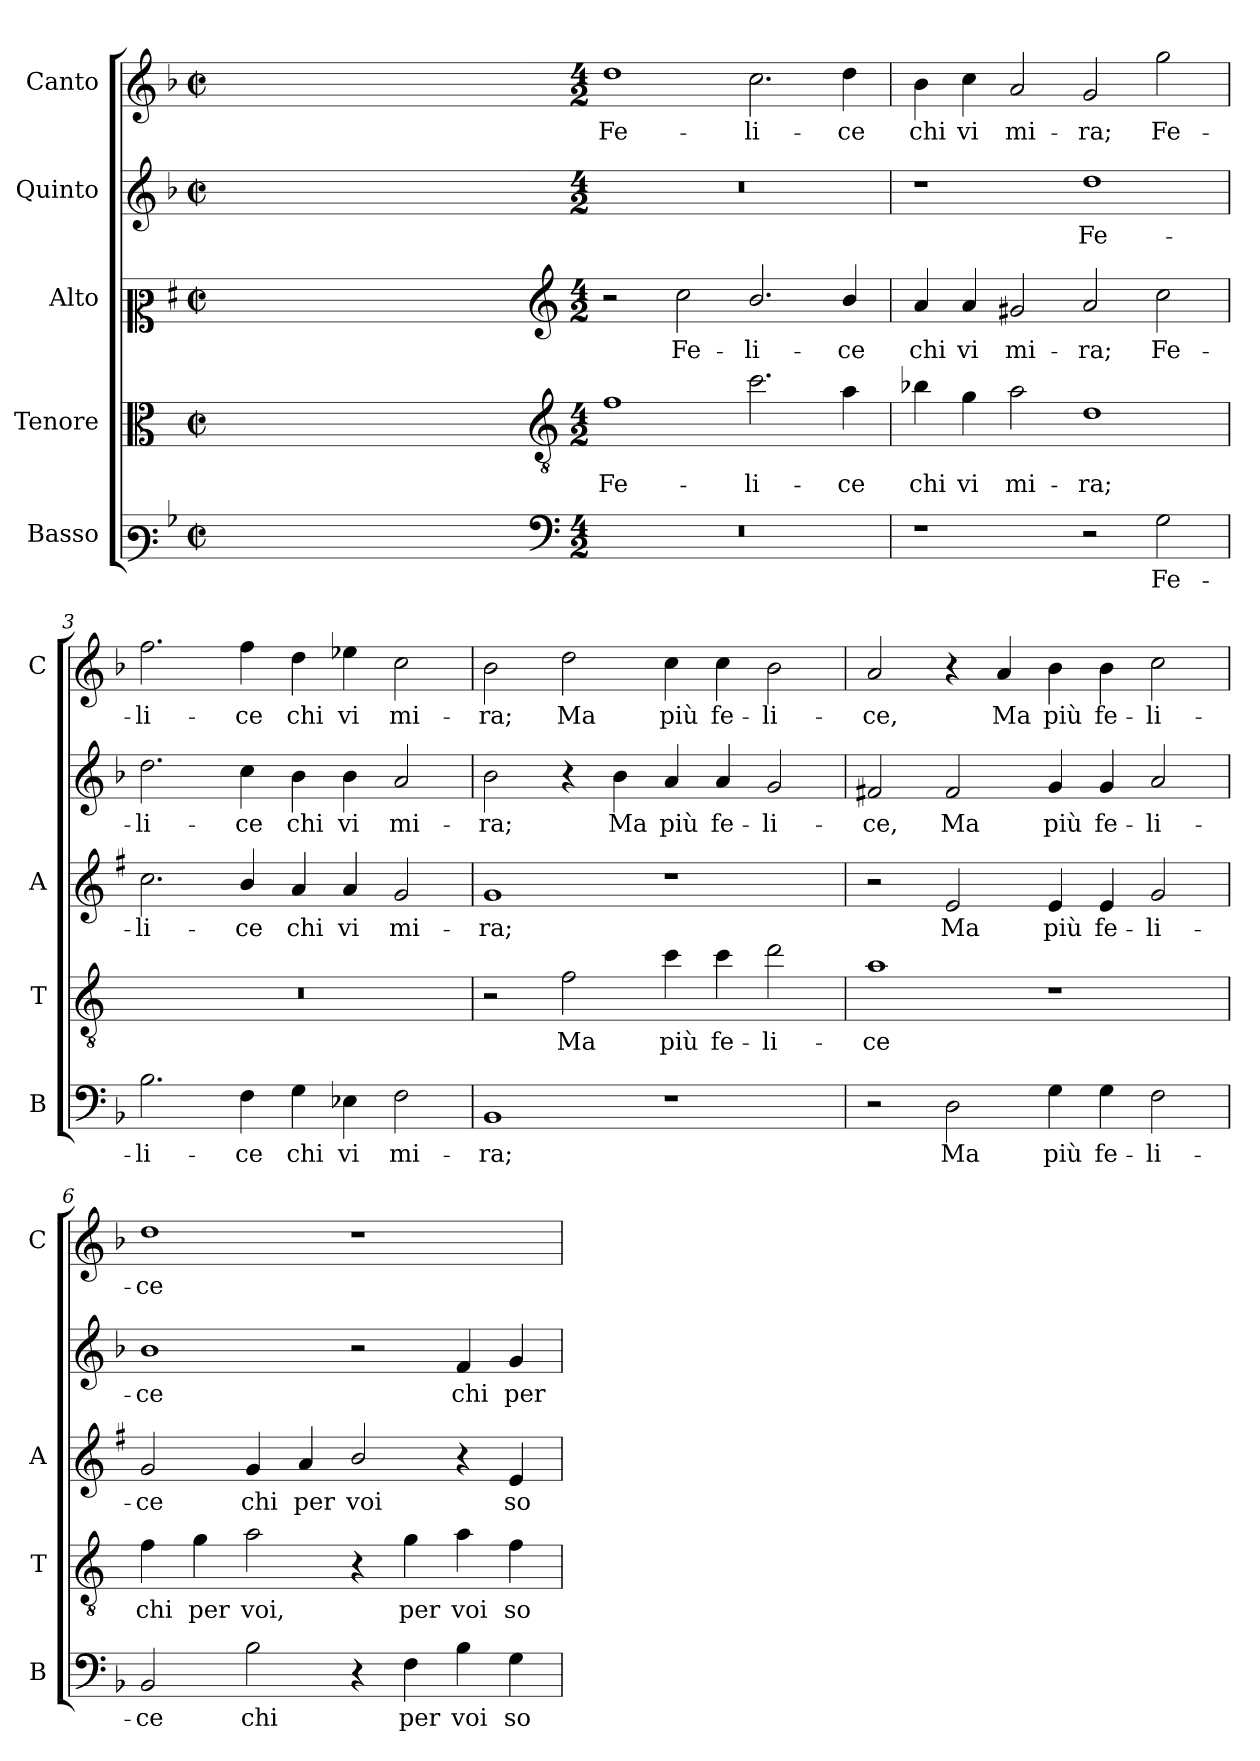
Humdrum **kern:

**kern	**text	**kern	**text	**kern	**text	**kern	**text	**kern	**text
*part5	*part5	*part4	*part4	*part3	*part3	*part2	*part2	*part1	*part1
*staff5	*staff5	*staff4	*staff4	*staff3	*staff3	*staff2	*staff2	*staff1	*staff1
*I"Basso	*	*I"Tenore	*	*I"Alto	*	*I"Quinto	*	*I"Canto	*
*I'B	*	*I'T	*	*I'A	*	*	*	*I'C	*
*clefF3	*	*clefC3	*	*clefC2	*	*clefG2	*	*clefG2	*
*	*	*ITrd4c7	*	*ITrd1c2	*	*	*	*	*
*k[b-]	*	*k[b-]	*	*k[b-]	*	*k[b-]	*	*k[b-]	*
*F:	*	*F:	*	*F:	*	*F:	*	*F:	*
*M2/2	*	*M2/2	*	*M2/2	*	*M2/2	*	*M2/2	*
*met(c|)	*	*met(c|)	*	*met(c|)	*	*met(c|)	*	*met(c|)	*
=	=	=	=	=	=	=	=	=	=
1ryy	.	1ryy	.	1ryy	.	1ryy	.	1ryy	.
=1X-	=1X-	=1X-	=1X-	=1X-	=1X-	=1X-	=1X-	=1X-	=1X-
4ryy	.	4ryy	.	4ryy	.	4ryy	.	4ryy	.
4ryy	.	4ryy	.	4ryy	.	4ryy	.	4ryy	.
4ryy	.	4ryy	.	4ryy	.	4ryy	.	4ryy	.
4ryy	.	4ryy	.	4ryy	.	4ryy	.	4ryy	.
=1-	=1-	=1-	=1-	=1-	=1-	=1-	=1-	=1-	=1-
*clefF4	*	*clefGv2	*	*clefG2	*	*	*	*	*
*M4/2	*	*M4/2	*	*M4/2	*	*M4/2	*	*M4/2	*
!	!	!	!LO:LY:b	!	!	!	!	!	!LO:LY:b
0r	.	1B-	Fe-	2r	.	0r	.	1dd	Fe-
!	!	!	!	!	!LO:LY:b	!	!	!	!
.	.	.	.	2b-\	Fe-	.	.	.	.
!	!	!	!LO:LY:b	!	!LO:LY:b	!	!	!	!LO:LY:b
.	.	2.f\	-li-	2.a/	-li-	.	.	2.cc\	-li-
!	!	!	!LO:LY:b	!	!LO:LY:b	!	!	!	!LO:LY:b
.	.	4d\	-ce	4a/	-ce	.	.	4dd\	-ce
=2	=2	=2	=2	=2	=2	=2	=2	=2	=2
!	!	!	!LO:LY:b	!	!LO:LY:b	!	!	!	!LO:LY:b
1r	.	4e-X\	chi	4g/	chi	1r	.	4b-\	chi
!	!	!	!LO:LY:b	!	!LO:LY:b	!	!	!	!LO:LY:b
.	.	4c\	vi	4g/	vi	.	.	4cc\	vi
!	!	!	!LO:LY:b	!	!LO:LY:b	!	!	!	!LO:LY:b
.	.	2d\	mi-	2f#X/	mi-	.	.	2a/	mi-
!	!	!	!LO:LY:b	!	!LO:LY:b	!	!LO:LY:b	!	!LO:LY:b
2r	.	1G	-ra;	2g/	-ra;	1dd	Fe-	2g/	-ra;
!	!LO:LY:b	!	!	!	!LO:LY:b	!	!	!	!LO:LY:b
2G\	Fe-	.	.	2b-\	Fe-	.	.	2gg\	Fe-
=3	=3	=3	=3	=3	=3	=3	=3	=3	=3
!	!LO:LY:b	!	!	!	!LO:LY:b	!	!LO:LY:b	!	!LO:LY:b
2.B-\	-li-	0r	.	2.b-\	-li-	2.dd\	-li-	2.ff\	-li-
!	!LO:LY:b	!	!	!	!LO:LY:b	!	!LO:LY:b	!	!LO:LY:b
4F\	-ce	.	.	4a/	-ce	4cc\	-ce	4ff\	-ce
!	!LO:LY:b	!	!	!	!LO:LY:b	!	!LO:LY:b	!	!LO:LY:b
4G\	chi	.	.	4g/	chi	4b-\	chi	4dd\	chi
!	!LO:LY:b	!	!	!	!LO:LY:b	!	!LO:LY:b	!	!LO:LY:b
4E-X\	vi	.	.	4g/	vi	4b-\	vi	4ee-X\	vi
!	!LO:LY:b	!	!	!	!LO:LY:b	!	!LO:LY:b	!	!LO:LY:b
2F\	mi-	.	.	2f/	mi-	2a/	mi-	2cc\	mi-
!!LO:LB:g=z
=4	=4	=4	=4	=4	=4	=4	=4	=4	=4
!	!LO:LY:b	!	!	!	!LO:LY:b	!	!LO:LY:b	!	!LO:LY:b
1BB-	-ra;	2r	.	1f	-ra;	2b-\	-ra;	2b-\	-ra;
!	!	!	!LO:LY:b	!	!	!	!	!	!LO:LY:b
.	.	2B-\	Ma	.	.	4r	.	2dd\	Ma
!	!	!	!	!	!	!	!LO:LY:b	!	!
.	.	.	.	.	.	4b-\	Ma	.	.
!	!	!	!LO:LY:b	!	!	!	!LO:LY:b	!	!LO:LY:b
1r	.	4f\	più	1r	.	4a/	più	4cc\	più
!	!	!	!LO:LY:b	!	!	!	!LO:LY:b	!	!LO:LY:b
.	.	4f\	fe-	.	.	4a/	fe-	4cc\	fe-
!	!	!	!LO:LY:b	!	!	!	!LO:LY:b	!	!LO:LY:b
.	.	2g\	-li-	.	.	2g/	-li-	2b-\	-li-
=5	=5	=5	=5	=5	=5	=5	=5	=5	=5
!	!	!	!LO:LY:b	!	!	!	!LO:LY:b	!	!LO:LY:b
2r	.	1d	-ce	2r	.	2f#X/	-ce,	2a/	-ce,
!	!LO:LY:b	!	!	!	!LO:LY:b	!	!LO:LY:b	!	!
2D\	Ma	.	.	2d/	Ma	2f#/	Ma	4r	.
!	!	!	!	!	!	!	!	!	!LO:LY:b
.	.	.	.	.	.	.	.	4a/	Ma
!	!LO:LY:b	!	!	!	!LO:LY:b	!	!LO:LY:b	!	!LO:LY:b
4G\	più	1r	.	4d/	più	4g/	più	4b-\	più
!	!LO:LY:b	!	!	!	!LO:LY:b	!	!LO:LY:b	!	!LO:LY:b
4G\	fe-	.	.	4d/	fe-	4g/	fe-	4b-\	fe-
!	!LO:LY:b	!	!	!	!LO:LY:b	!	!LO:LY:b	!	!LO:LY:b
2F\	-li-	.	.	2f/	-li-	2a/	-li-	2cc\	-li-
=6	=6	=6	=6	=6	=6	=6	=6	=6	=6
!	!LO:LY:b	!	!LO:LY:b	!	!LO:LY:b	!	!LO:LY:b	!	!LO:LY:b
2BB-/	-ce	4B-\	chi	2f/	-ce	1b-	-ce	1dd	-ce
!	!	!	!LO:LY:b	!	!	!	!	!	!
.	.	4c\	per	.	.	.	.	.	.
!	!LO:LY:b	!	!LO:LY:b	!	!LO:LY:b	!	!	!	!
2B-\	chi	2d\	voi,	4f/	chi	.	.	.	.
!	!	!	!	!	!LO:LY:b	!	!	!	!
.	.	.	.	4g/	per	.	.	.	.
!	!	!	!	!	!LO:LY:b	!	!	!	!
4r	.	4r	.	2a/	voi	2r	.	1r	.
!	!LO:LY:b	!	!LO:LY:b	!	!	!	!	!	!
4F\	per	4c\	per	.	.	.	.	.	.
!	!LO:LY:b	!	!LO:LY:b	!	!	!	!LO:LY:b	!	!
4B-\	voi	4d\	voi	4r	.	4f/	chi	.	.
!	!LO:LY:b	!	!LO:LY:b	!	!LO:LY:b	!	!LO:LY:b	!	!
4G\	so-	4B-\	so-	4d/	so-	4g/	per	.	.
=	=	=	=	=	=	=	=	=	=
*-	*-	*-	*-	*-	*-	*-	*-	*-	*-
